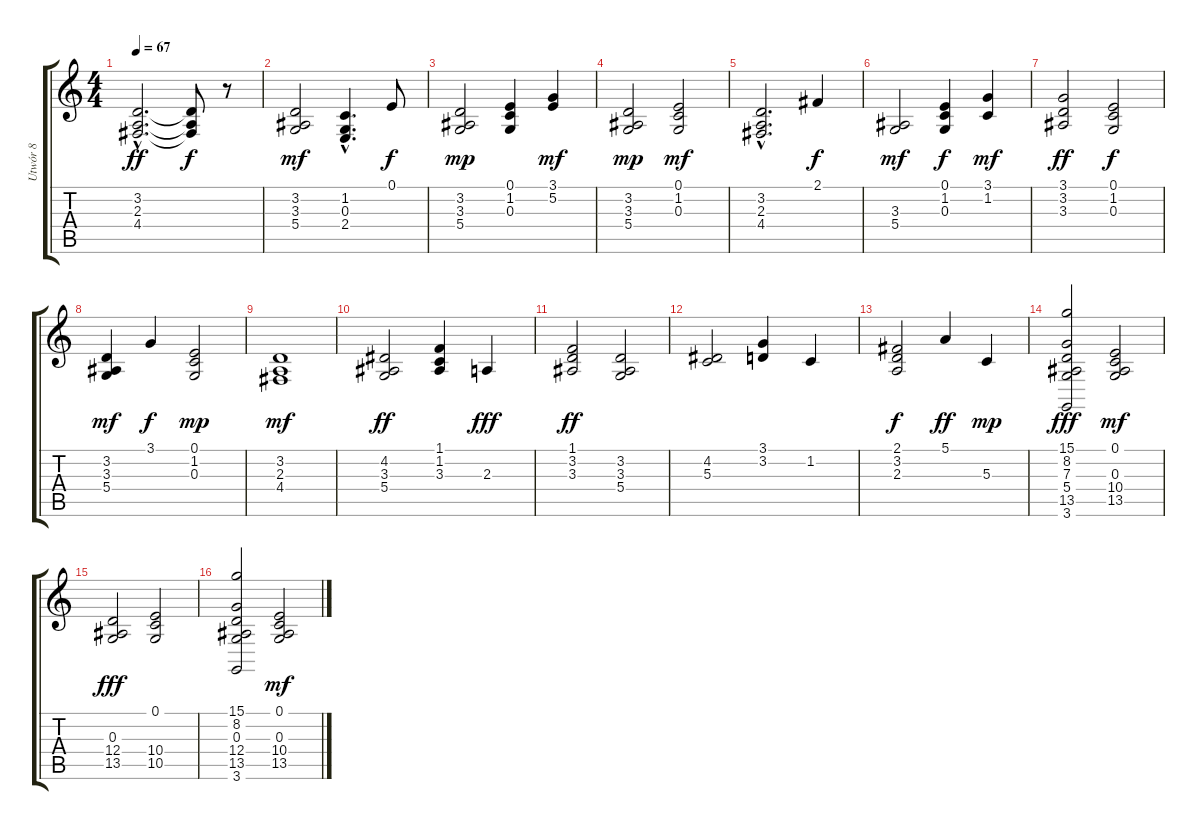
\track ("Utwór 8" "Utwór 8") {instrument synthstrings1}
\staff {score tabs}
\tuning (E4 B3 G3 D3 A2 E2) {hide}
\ts (4 4)
\tempo 67
\clef g2
\ks c
(3.2{hac} 2.3{hac} 4.4{hac}).2{d dy ff} (3.2{t} 2.3{t} 4.4{t}).8{dy f} r.8 |
(3.2 3.3 5.4).2{dy mf} (1.2{hac} 0.3{hac} 2.4{hac}).4{d} 0.1.8{dy f} |
(3.2 3.3 5.4).2{dy mp} (0.1 1.2 0.3).4 (3.1 5.2).4{dy mf} |
(3.2 3.3 5.4).2{dy mp} (0.1 1.2 0.3).2{dy mf} |
(3.2{hac} 2.3{hac} 4.4{hac}).2{d} 2.1.4{dy f} |
(3.3 5.4).2{dy mf} (0.1 1.2 0.3).4{dy f} (3.1 1.2).4{dy mf} |
(3.1 3.2 3.3).2{dy ff} (0.1 1.2 0.3).2{dy f} |
(3.2 3.3 5.4).4{dy mf} 3.1.4{dy f} (0.1 1.2 0.3).2{dy mp} |
(3.2 2.3 4.4).1{dy mf} |
(4.2 3.3 5.4).2{dy ff} (1.1 1.2 3.3).4 2.3.4{dy fff} |
(1.1 3.2 3.3).2{dy ff} (3.2 3.3 5.4).2 |
(4.2 5.3).2 (3.1 3.2).4 1.2.4 |
(2.1 3.2 2.3).2{dy f} 5.1.4{dy ff} 5.3.4{dy mp} |
(15.1 8.2 7.3 5.4 13.5 3.6).2{dy fff} (0.1 0.3 10.4 13.5).2{dy mf} |
(0.3 12.4 13.5).2{dy fff} (0.1 10.4 10.5).2 |
(15.1 8.2 0.3 12.4 13.5 3.6).2 (0.1 0.3 10.4 13.5).2{dy mf}
